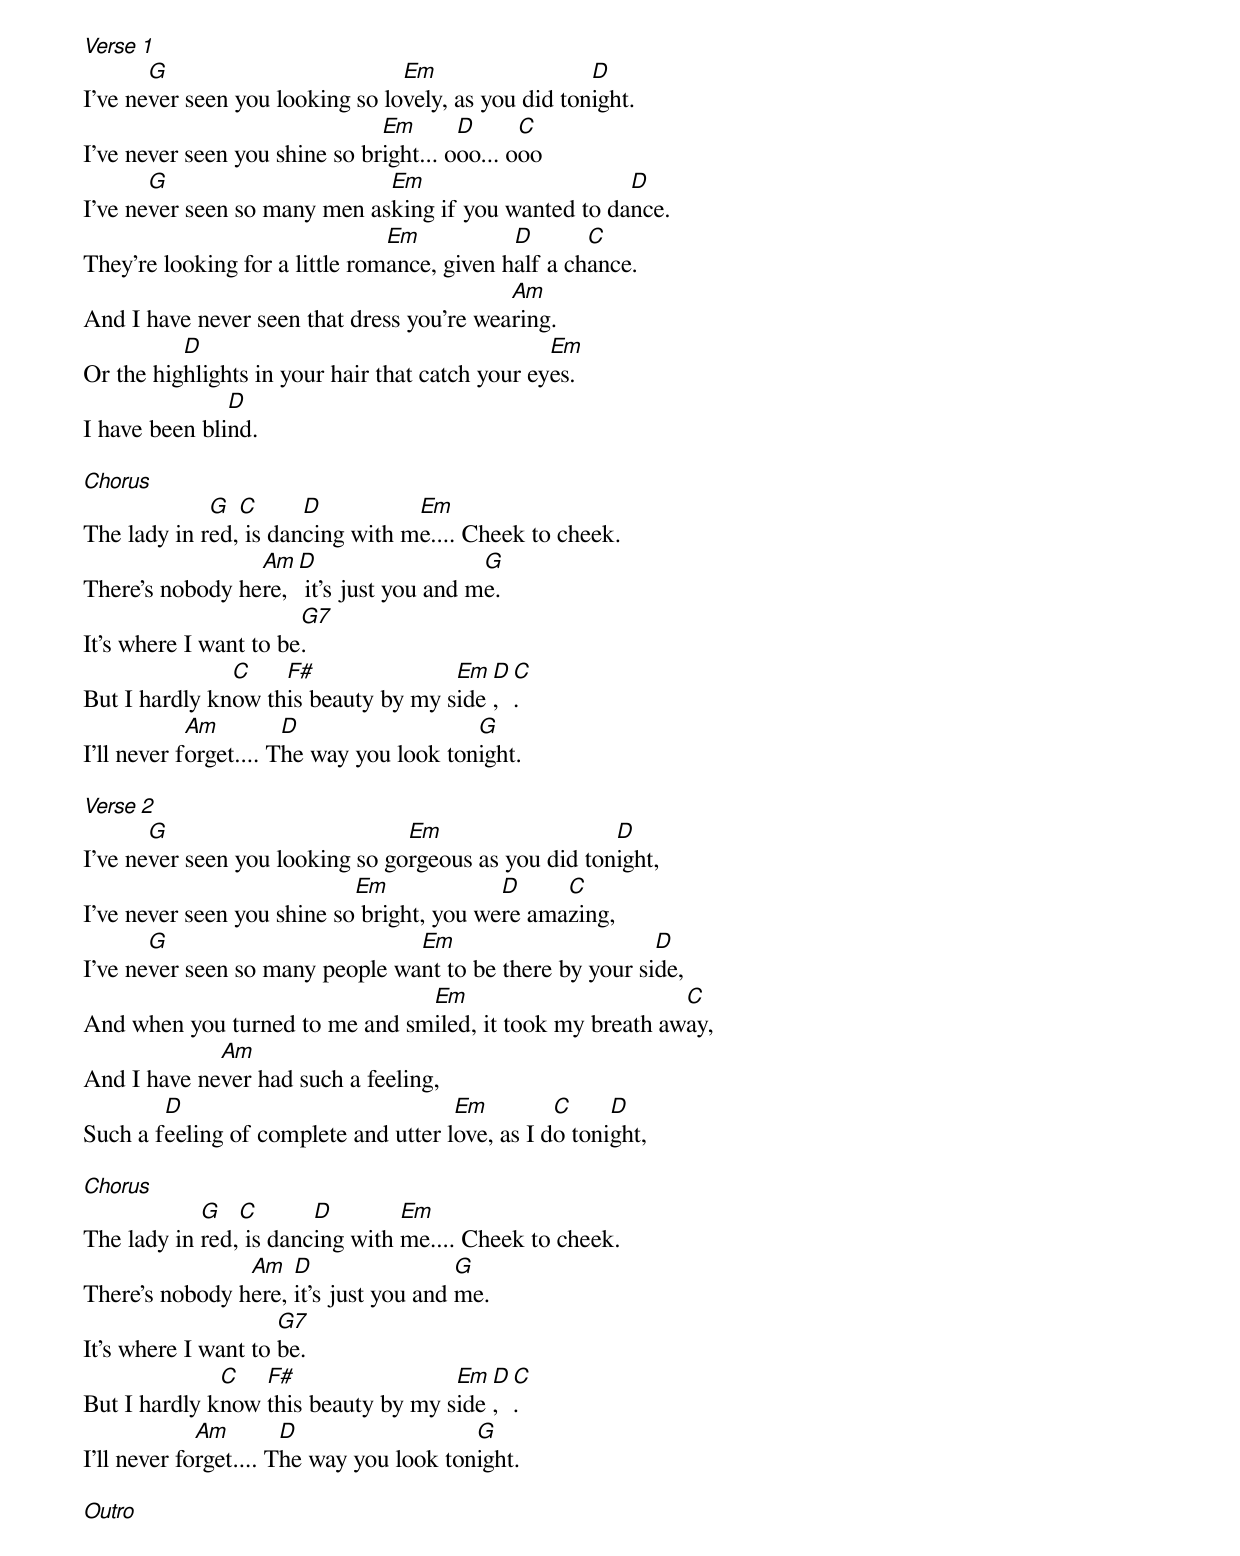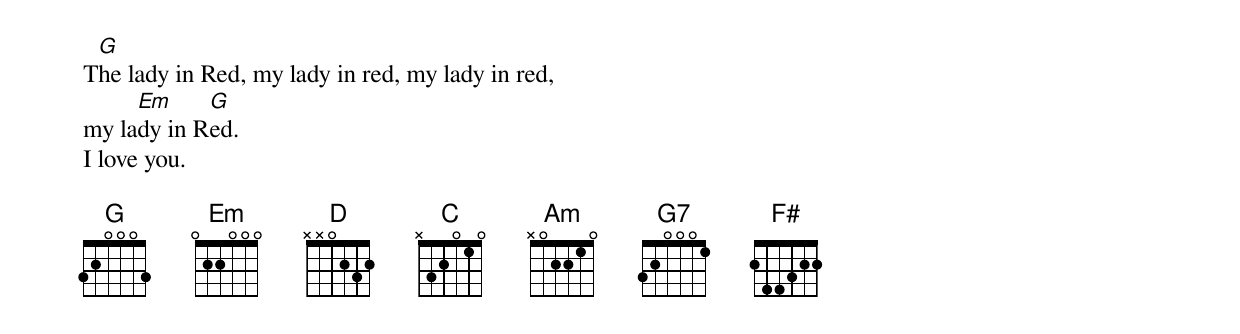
[Verse 1]
I've ne[G]ver seen you looking so lo[Em]vely, as you did ton[D]ight.
I've never seen you shine so br[Em]ight... o[D]oo... o[C]oo
I've ne[G]ver seen so many men as[Em]king if you wanted to da[D]nce.
They're looking for a little rom[Em]ance, given h[D]alf a ch[C]ance.
And I have never seen that dress you're wea[Am]ring.
Or the hig[D]hlights in your hair that catch your ey[Em]es.
I have been bli[D]nd.

[Chorus]
The lady in r[G]ed,[C] is dan[D]cing with m[Em]e.... Cheek to cheek.
There's nobody he[Am]re,[D] it's just you and m[G]e.
It's where I want to be[G7].
But I hardly kn[C]ow th[F#]is beauty by my s[Em]ide [D], [C].
I'll never f[Am]orget.... T[D]he way you look ton[G]ight.

[Verse 2]
I've ne[G]ver seen you looking so go[Em]rgeous as you did ton[D]ight,
I've never seen you shine so[Em] bright, you we[D]re ama[C]zing,
I've ne[G]ver seen so many people wa[Em]nt to be there by your si[D]de,
And when you turned to me and sm[Em]iled, it took my breath aw[C]ay,
And I have ne[Am]ver had such a feeling,
Such a f[D]eeling of complete and utter l[Em]ove, as I d[C]o toni[D]ght,

[Chorus]
The lady in [G]red,[C] is danc[D]ing with [Em]me.... Cheek to cheek.
There's nobody h[Am]ere, [D]it's just you and [G]me.
It's where I want to [G7]be.
But I hardly k[C]now [F#]this beauty by my s[Em]ide [D], [C].
I'll never fo[Am]rget.... T[D]he way you look ton[G]ight.

[Outro]
T[G]he lady in Red, my lady in red, my lady in red,
my la[Em]dy in R[G]ed.
I love you.

{% include music-notes.html %}
